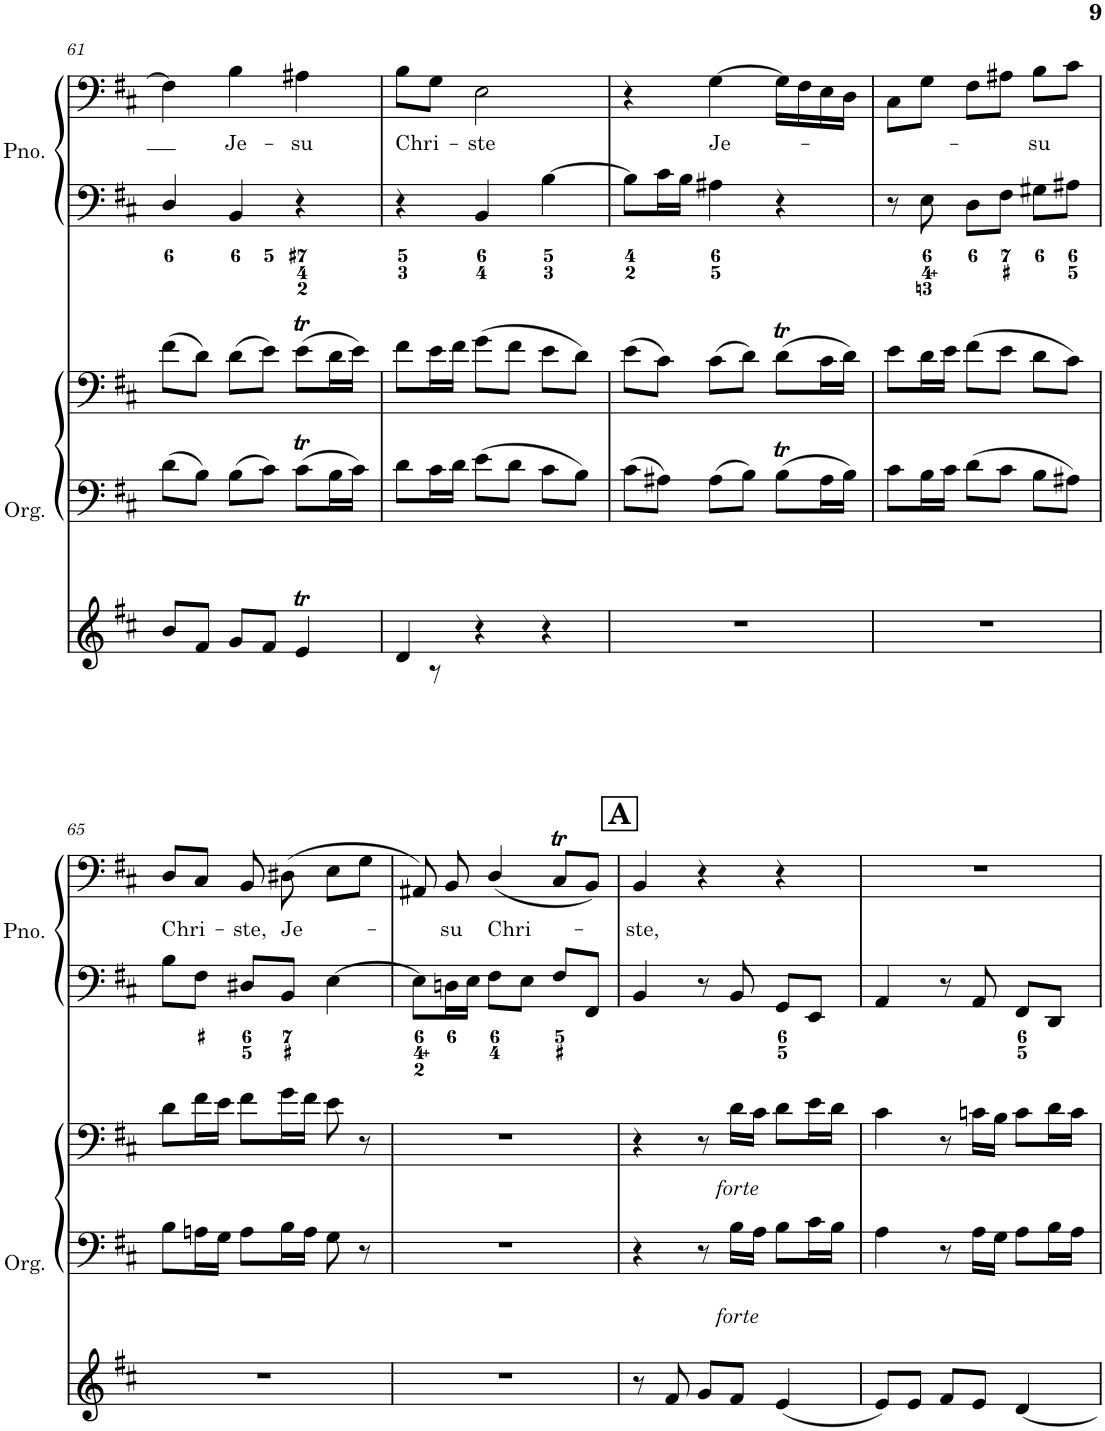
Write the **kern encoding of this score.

**kern	**kern	**kern	**dynam	**kern	**kern	**text
*part2	*part2	*part2	*part2	*part1	*part1	*part1
*staff5	*staff4	*staff3	*staff3/4/5	*staff2	*staff1	*staff1
*I"Organ	*	*	*	*I"Piano	*	*
*I'Org.	*	*	*	*I'Pno.	*	*
!!LO:PB:g=z
*clefG2	*clefF4	*clefF4	*	*clefF4	*clefF4	*
*k[f#c#]	*k[f#c#]	*k[f#c#]	*	*k[f#c#]	*k[f#c#]	*
*M3/4	*M3/4	*M3/4	*	*M3/4	*M3/4	*
=61	=61	=61	=61	=61	=61	=61
8b/L	8d\L	(8f#\L	.	4D/	4F#'\]	.
8f#/J	8B'<\J	8d'<\J)	.	.	.	.
!	!	!	!	!	!	!LO:LY:b
8g/L	8B\L	(8d\L	.	4BB/	4B\	Je-
8f#/J	8c#\J	8e\J)	.	.	.	.
!	!	!	!	!	!	!LO:LY:b
4eT/	8c#t\L	(8eT\L	.	4r	4A#X\	-su
.	16B\L	16d\L	.	.	.	.
.	16c#\JJ	16e\JJ)	.	.	.	.
=62	=62	=62	=62	=62	=62	=62
*^	*	*	*	*	*	*
!	!	!	!	!	!	!	!LO:LY:b
8ryy	4d/	8d\L	8f#\L	.	4r	8B\L	Chri-
8r	.	16c#'\L	16e'\L	.	.	8G\J	.
.	.	16d'\JJ	16f#'\JJ	.	.	.	.
!	!	!	!	!	!	!	!LO:LY:b
2ryy	4r	8e\L	(8g\L	.	4BB/	2E\	-ste
.	.	8d\J	8f#\J	.	.	.	.
.	4r	8c#\L	8e\L	.	[4B\	.	.
.	.	8B\J	8d\J)	.	.	.	.
*v	*v	*	*	*	*	*	*
=63	=63	=63	=63	=63	=63	=63
2.r	8c#\L	(8e\L	.	8B\L]	4r	.
.	8A#X'<\J	8c#'<\J)	.	16c#\L	.	.
.	.	.	.	16B\JJ	.	.
!	!	!	!	!	!	!LO:LY:b
.	8A#\L	(8c#\L	.	4A#X\	[4G\	Je-
.	8B\J	8d\J)	.	.	.	.
.	8BT\L	(8dT\L	.	4r	16G\LL]	.
.	.	.	.	.	16F#\	.
.	16A#\L	16c#\L	.	.	16E\	.
.	16B\JJ	16d\JJ)	.	.	16D\JJ	.
=64	=64	=64	=64	=64	=64	=64
2.r	8c#\L	8e\L	.	8r	8C#\L	.
.	16B'\L	16d'\L	.	8E\	8G\J	.
.	16c#'\JJ	16e'\JJ	.	.	.	.
.	8d\L	(8f#\L	.	8D\L	8F#\L	.
.	8c#\J	8e\J	.	8F#\J	8A#X\J	.
!	!	!	!	!	!	!LO:LY:b
.	8B\L	8d\L	.	8G#X\L	8B\L	su
.	8A#X\J	8c#\J)	.	8A#X\J	8c#\J	.
!!LO:LB:g=z
=65	=65	=65	=65	=65	=65	=65
!	!	!	!	!	!	!LO:LY:b
2.r	8B\L	8d\L	.	8B\L	8D/L	Chri-
.	16An'\L	16f#'\L	.	8F#\J	8C#/J	.
.	16G'\JJ	16e'\JJ	.	.	.	.
!	!	!	!	!	!	!LO:LY:b
.	8A\L	8f#\L	.	8D#X/L	8BB/	-ste,
!	!	!	!	!	!	!LO:LY:b
.	16B'\L	16g'\L	.	8BB/J	(8D#X\	Je-
.	16A'\JJ	16f#'\JJ	.	.	.	.
.	8G\	8e\	.	[4E\	8E\L	.
.	8r	8r	.	.	8G\J	.
=66	=66	=66	=66	=66	=66	=66
2.r	2.r	2.r	.	8E\L]	8AA#X/)	.
!	!	!	!	!	!	!LO:LY:b
.	.	.	.	16Dn\L	8BB/	-su
.	.	.	.	16E\JJ	.	.
!	!	!	!	!	!	!LO:LY:b
.	.	.	.	8F#\L	(4D/	Chri-
.	.	.	.	8E\J	.	.
.	.	.	.	8F#/L	8C#t/L	.
.	.	.	.	8FF#/J	8BB/J)	.
!!LO:REH:place=s1:a:B:cj:fs=14:t=A
=67	=67	=67	=67	=67	=67	=67
!	!	!	!	!	!	!LO:LY:b
8r	4r	4r	.	4BB/	4BB/	-ste,
8f#/	.	.	.	.	.	.
8g/L	8r	8r	.	8r	4r	.
!	!	!	!LO:DY:b=2	!	!	!
!	!	!	!LO:DY:n=1:b	!	!	!
8f#/J	16B'\LL	16d'\LL	other-dynamics other-dynamics	8BB/	.	.
.	16A'\JJ	16c#'\JJ	.	.	.	.
4e/	8B\L	8d\L	.	8GG/L	4r	.
.	16c#'\L	16e'\L	.	8EE/J	.	.
.	16B'\JJ	16d'\JJ	.	.	.	.
=68	=68	=68	=68	=68	=68	=68
8e'</L	4A\	4c#\	.	4AA/	2.r	.
8e/J	.	.	.	.	.	.
8f#/L	8r	8r	.	8r	.	.
8e/J	16A'\LL	16cn'\LL	.	8AA/	.	.
.	16G'\JJ	16B'\JJ	.	.	.	.
[4d/	8A\L	8c\L	.	8FF#/L	.	.
.	16B'\L	16d'\L	.	8DD/J	.	.
.	16A'\JJ	16c'\JJ	.	.	.	.
=	=	=	=	=	=	=
*-	*-	*-	*-	*-	*-	*-
